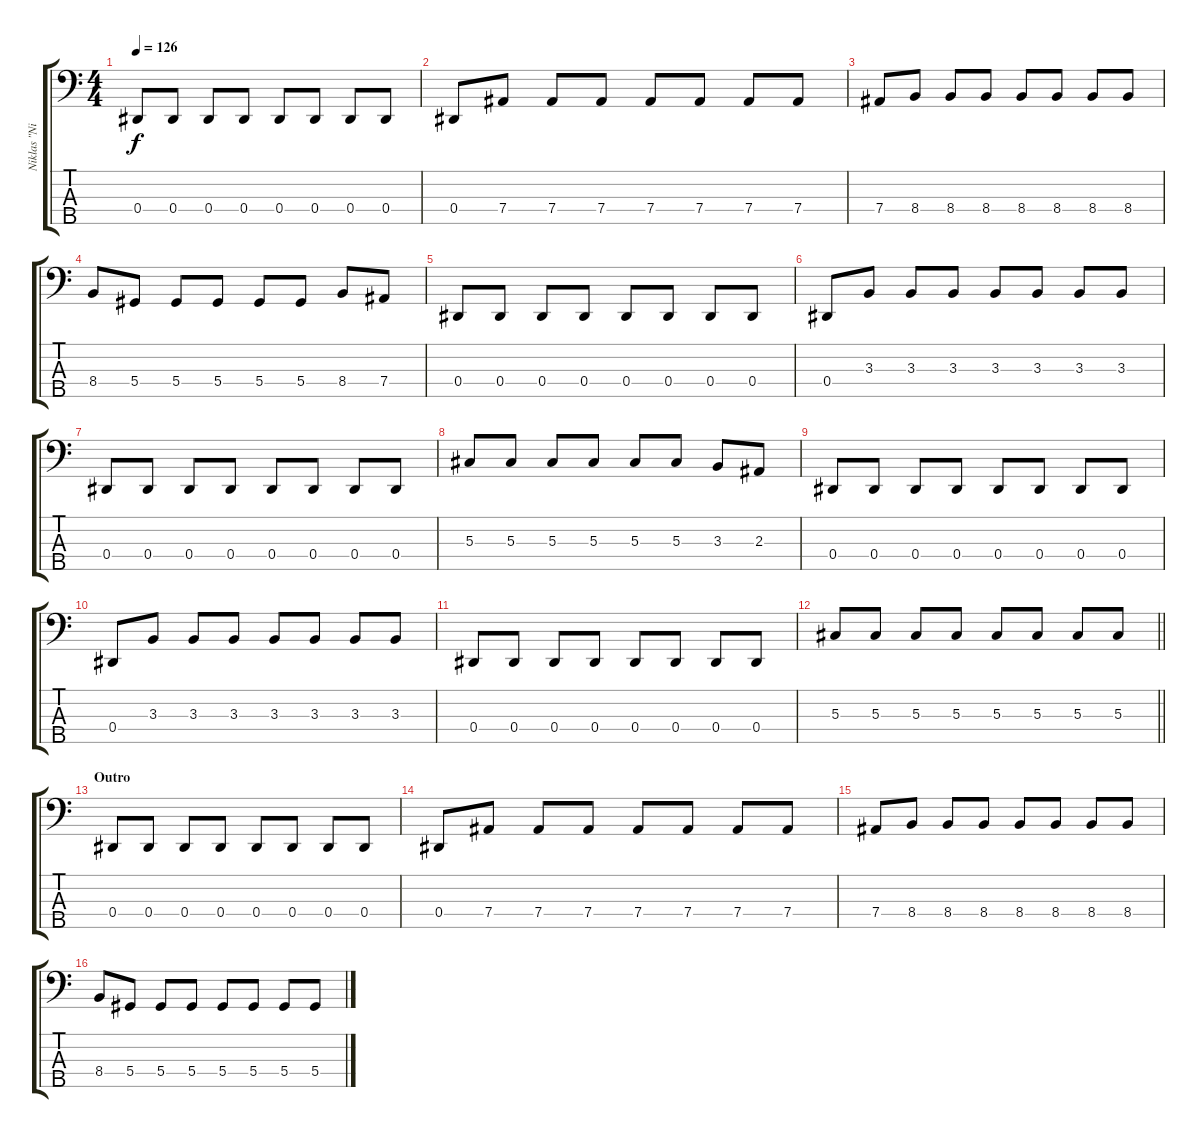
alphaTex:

\track ("Niklas \"Nille\" Sandin" "Niklas \"Ni") {instrument electricbassfinger}
\staff {score tabs}
\tuning (Gb2 Db2 Ab1 Eb1 Bb0) {hide}
\ts (4 4)
\tempo 126
\clef f4
\ks c
0.4.8{dy f} 0.4.8 0.4.8 0.4.8 0.4.8 0.4.8 0.4.8 0.4.8 |
0.4.8 7.4.8 7.4.8 7.4.8 7.4.8 7.4.8 7.4.8 7.4.8 |
7.4.8 8.4.8 8.4.8 8.4.8 8.4.8 8.4.8 8.4.8 8.4.8 |
8.4.8 5.4.8 5.4.8 5.4.8 5.4.8 5.4.8 8.4.8 7.4.8 |
0.4.8 0.4.8 0.4.8 0.4.8 0.4.8 0.4.8 0.4.8 0.4.8 |
0.4.8 3.3.8 3.3.8 3.3.8 3.3.8 3.3.8 3.3.8 3.3.8 |
0.4.8 0.4.8 0.4.8 0.4.8 0.4.8 0.4.8 0.4.8 0.4.8 |
5.3.8 5.3.8 5.3.8 5.3.8 5.3.8 5.3.8 3.3.8 2.3.8 |
0.4.8 0.4.8 0.4.8 0.4.8 0.4.8 0.4.8 0.4.8 0.4.8 |
0.4.8 3.3.8 3.3.8 3.3.8 3.3.8 3.3.8 3.3.8 3.3.8 |
0.4.8 0.4.8 0.4.8 0.4.8 0.4.8 0.4.8 0.4.8 0.4.8 |
\barLineRight lightlight
5.3.8 5.3.8 5.3.8 5.3.8 5.3.8 5.3.8 5.3.8 5.3.8 |
\section ("" "Outro")
0.4.8 0.4.8 0.4.8 0.4.8 0.4.8 0.4.8 0.4.8 0.4.8 |
0.4.8 7.4.8 7.4.8 7.4.8 7.4.8 7.4.8 7.4.8 7.4.8 |
7.4.8 8.4.8 8.4.8 8.4.8 8.4.8 8.4.8 8.4.8 8.4.8 |
8.4.8 5.4.8 5.4.8 5.4.8 5.4.8 5.4.8 5.4.8 5.4.8
